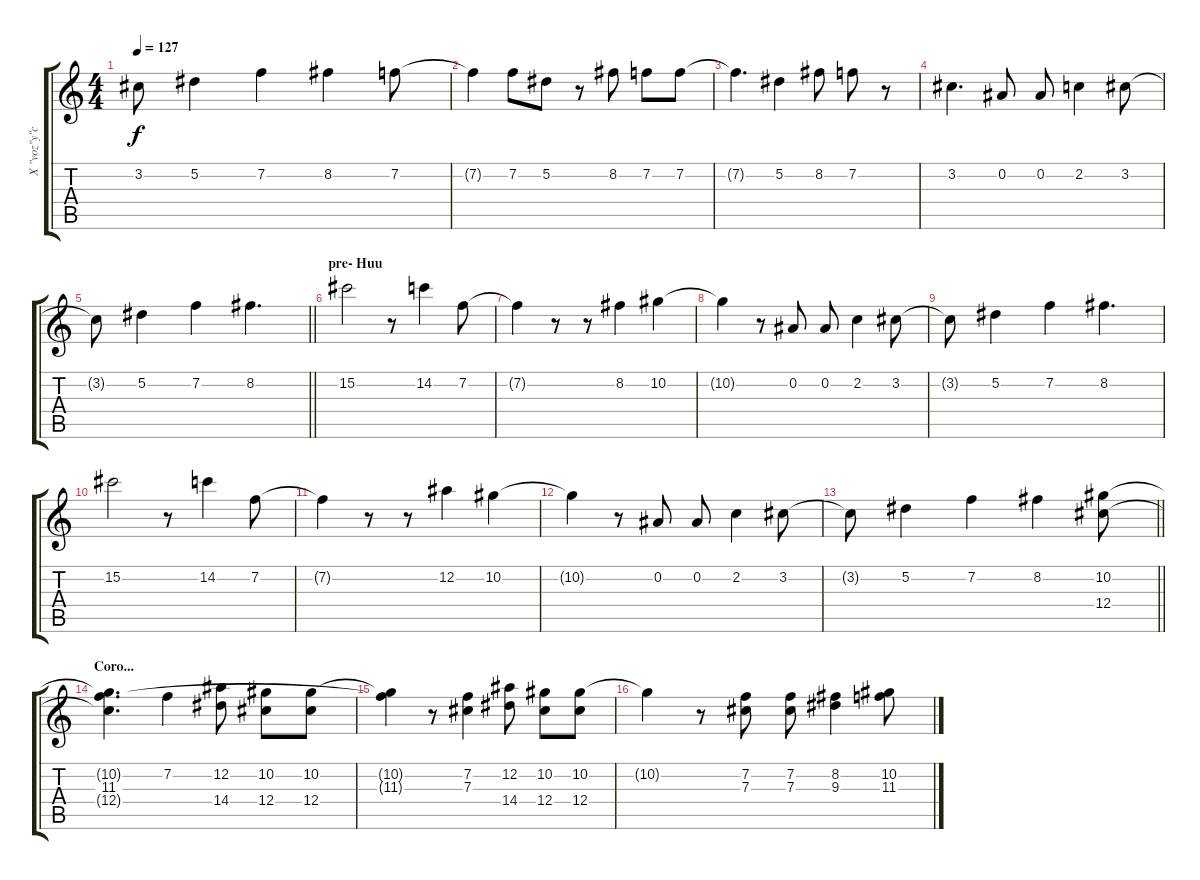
\track ("X \"voz\"y\"coros\"" "X \"voz\"y\"c") {mute instrument electricguitarjazz}
\staff {score tabs}
\tuning (Eb4 Bb3 Gb3 Db3 Ab2 Eb2) {hide}
\ts (4 4)
\tempo 127
\clef g2
\ks c
3.2{t}.8{dy f} 5.2.4 7.2.4 8.2.4 7.2.8 |
7.2{t}.4 7.2.8 5.2.8 r.8 8.2.8 7.2.8 7.2.8 |
7.2{t}.4{d} 5.2.4 8.2.8 7.2.8 r.8 |
3.2.4{d} 0.2.8 0.2.8 2.2.4 3.2.8 |
\barLineRight lightlight
3.2{t}.8 5.2.4 7.2.4 8.2.4{d} |
\section ("" "pre- Huu")
15.2.2 r.8 14.2.4 7.2.8 |
7.2{t}.4 r.8 r.8 8.2.4 10.2.4 |
10.2{t}.4 r.8 0.2.8 0.2.8 2.2.4 3.2.8 |
3.2{t}.8 5.2.4 7.2.4 8.2.4{d} |
15.2.2 r.8 14.2.4 7.2.8 |
7.2{t}.4 r.8 r.8 12.2.4 10.2.4 |
10.2{t}.4 r.8 0.2.8 0.2.8 2.2.4 3.2.8 |
\barLineRight lightlight
3.2{t}.8 5.2.4 7.2.4 8.2.4 (10.2 12.4).8 |
\section ("" "Coro...")
(10.2{t} 11.3 12.4{t}).4{d} 7.2.4 (12.2 14.4).8 (10.2 12.4).8 (10.2 12.4).8 |
(10.2{t} 11.3{t}).4 r.8 (7.2 7.3).4 (12.2 14.4).8 (10.2 12.4).8 (10.2 12.4).8 |
10.2{t}.4 r.8 (7.2 7.3).8 (7.2 7.3).8 (8.2 9.3).4 (10.2 11.3).8
